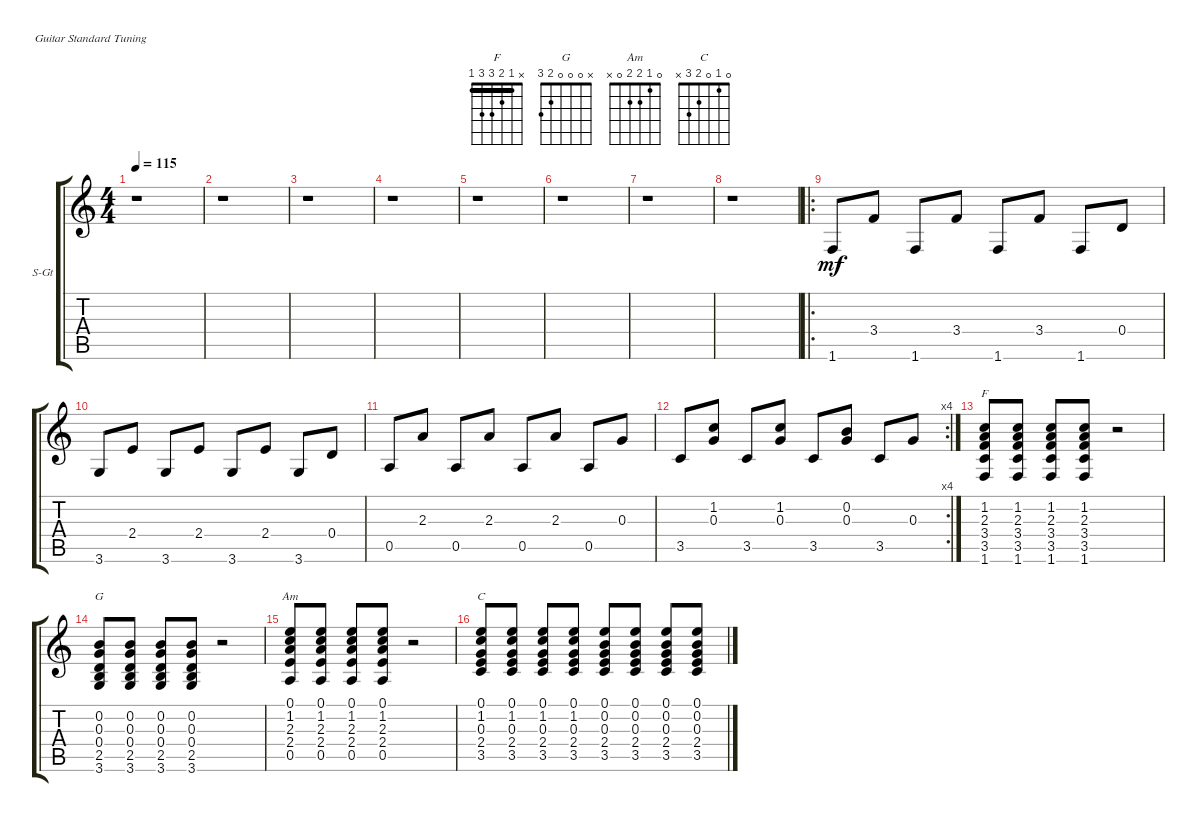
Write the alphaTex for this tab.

\defaultSystemsLayout 4
\bracketExtendMode groupsimilarinstruments
\firstSystemTrackNameOrientation horizontal
\otherSystemsTrackNameOrientation horizontal
\track ("Steel Guitar" "S-Gt") {instrument acousticguitarsteel}
\staff {score tabs}
\tuning (E4 B3 G3 D3 A2 E2)
\chord ("F" x 1 2 3 3 1) {barre 1}
\chord ("G" x 0 0 0 2 3)
\chord ("Am" 0 1 2 2 0 x)
\chord ("C" 0 1 0 2 3 x)
\ts (4 4)
\tempo 115
\clef g2
\ks c
r.1{dy mf instrument acousticguitarsteel} |
r.1 |
r.1 |
r.1 |
r.1 |
r.1 |
r.1 |
r.1 |
\ro
1.6.8 3.4.8 1.6.8 3.4.8 1.6.8 3.4.8 1.6.8 0.4.8 |
3.6.8 2.4.8 3.6.8 2.4.8 3.6.8 2.4.8 3.6.8 0.4.8 |
0.5.8 2.3.8 0.5.8 2.3.8 0.5.8 2.3.8 0.5.8 0.3.8 |
\rc 4
3.5.8 (1.2 0.3).8 3.5.8 (0.3 1.2).8 3.5.8 (0.3 0.2).8 3.5.8 0.3.8 |
(1.6 3.5 3.4 2.3 1.2).8{ch "F"} (1.6 3.5 3.4 2.3 1.2).8 (1.6 3.5 3.4 2.3 1.2).8 (1.6 3.5 3.4 2.3 1.2).8 r.2 |
(3.6 2.5 0.4 0.3 0.2).8{ch "G"} (3.6 2.5 0.4 0.3 0.2).8 (3.6 2.5 0.4 0.3 0.2).8 (3.6 2.5 0.4 0.3 0.2).8 r.2 |
(0.5 2.4 2.3 1.2 0.1).8{ch "Am"} (0.5 2.4 2.3 1.2 0.1).8 (0.5 2.4 2.3 1.2 0.1).8 (0.5 2.4 2.3 1.2 0.1).8 r.2 |
(3.5 2.4 0.3 1.2 0.1).8{ch "C"} (3.5 2.4 0.3 1.2 0.1).8 (3.5 2.4 0.3 1.2 0.1).8 (3.5 2.4 0.3 1.2 0.1).8 (3.5 2.4 0.3 0.2 0.1).8 (3.5 2.4 0.3 0.2 0.1).8 (3.5 2.4 0.3 0.2 0.1).8 (3.5 2.4 0.3 0.2 0.1).8
